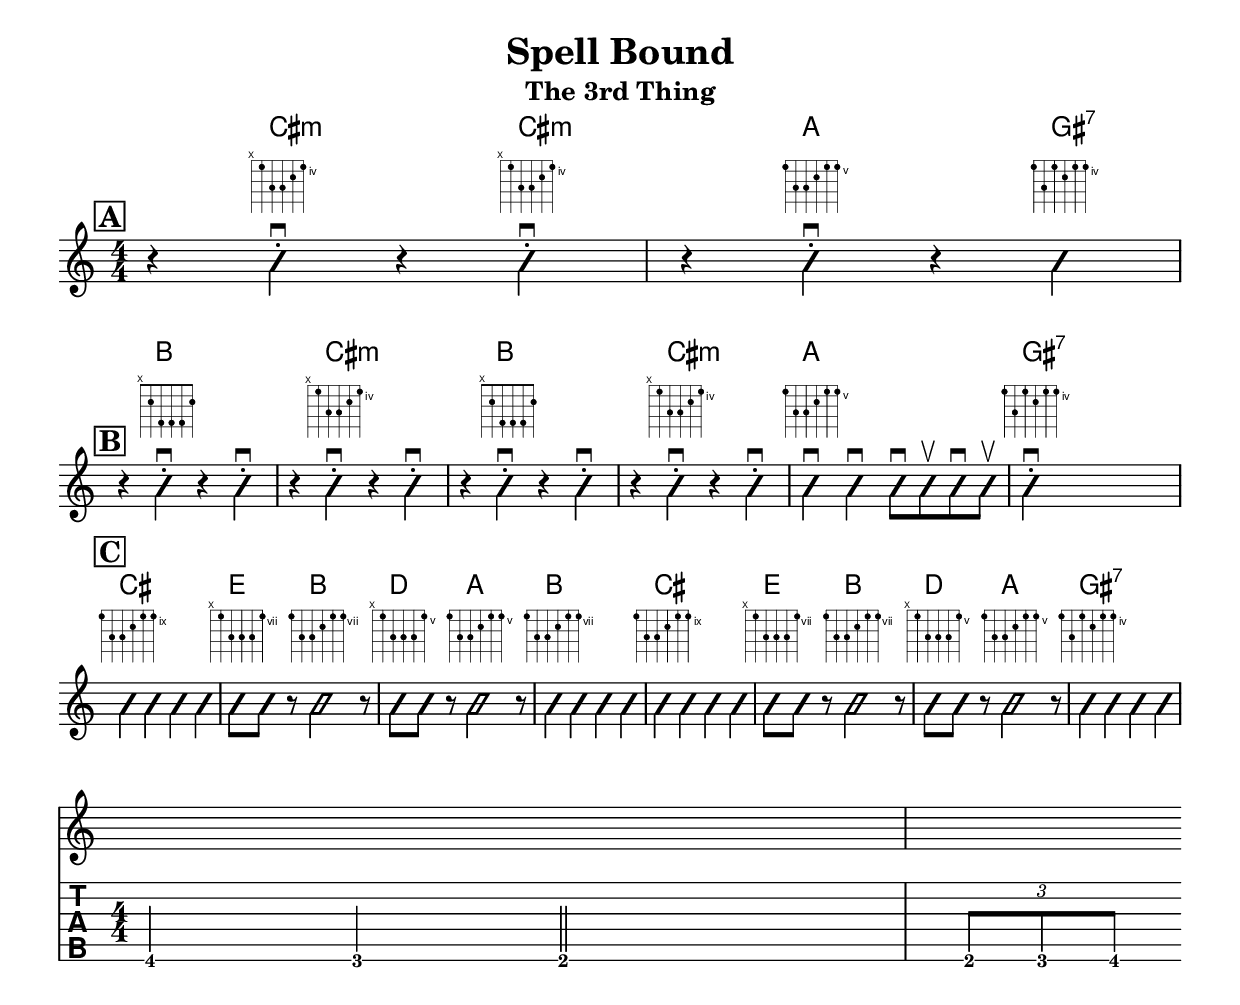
%
%
%
\version "2.23.2"
\include "english.ly"
\include "articulate.ly"
\header {
  title = "Spell Bound"
  subtitle = "The 3rd Thing"
  arranger = ""
  composer = ""
}

\layout {
  \context {
    \Score
    \omit BarNumber

  }
  indent = 0.0
  \override Voice.StringNumber.stencil = ##f

}

\include "predefined-guitar-fretboards.ly"
\layout { indent = 0.0\cm }

% Make a blank new fretboard table
#(define custom-fretboard-table-one (make-fretboard-table))

% Make a new fretboard table as a copy of default-fret-table
#(define custom-fretboard-table-two (make-fretboard-table default-fret-table))

% Add a chord to custom-fretboard-table-one
\storePredefinedDiagram #custom-fretboard-table-one
\chordmode{cs:m}
#guitar-tuning
"x;4;6;6;5;4;"
\storePredefinedDiagram #custom-fretboard-table-one
\chordmode{a}
#guitar-tuning
"5;7;7;6;5;5;"
\storePredefinedDiagram #custom-fretboard-table-one
\chordmode{gs:7}
#guitar-tuning
"4;6;4;5;4;4;"
\storePredefinedDiagram #custom-fretboard-table-one
\chordmode{b}
#guitar-tuning
"x;2;4;4;4;2;"
\storePredefinedDiagram #custom-fretboard-table-one
\chordmode{b'}
#guitar-tuning
"7;9;9;8;7;7;"
\storePredefinedDiagram #custom-fretboard-table-one
\chordmode{cs}
#guitar-tuning
"9;11;11;10;9;9;"
\storePredefinedDiagram #custom-fretboard-table-one
\chordmode{e}
#guitar-tuning
"x;7;9;9;9;7;"
\storePredefinedDiagram #custom-fretboard-table-one
\chordmode{d}
#guitar-tuning
"x;5;7;7;7;5;"


% Add a chord to custom-fretboard-table-two
chords_music = {
  \chordmode  {
    \set chordNameSeparator = \markup { "/" }
    \set predefinedDiagramTable = #custom-fretboard-table-one
    s4 cs:m s cs:m | s4 a s4 gs:7 
    s4 b s s | s4 cs:m s4 s
    s4 b s s | s4 cs:m s4 s
    a1 | gs1:7
    cs1 e4. b'2 s8 d4. a2 s8  b'1
    cs1 e4. b'2 s8 d4. a2 s8 gs1:7
  }
}

music = {
  \numericTimeSignature
  \time 4/4
  \stemDown
  \override Beam.concaveness = #10000

  \relative c {
    \override Score.RehearsalMark.stencil =
    #(make-stencil-boxer 0.15 0.3 ly:text-interface::print)
    \mark \default

    \override Beam.concaveness = #10000

    r4 cs4 \downbow \staccato r4 cs4 \downbow \staccato r4 a4 \downbow \staccato  r4 g4
    \break
    \mark \default
    r4 b4 \downbow \staccato r4 b4 \downbow \staccato r4 cs4 \downbow \staccato r4 cs4 \downbow \staccato
    r4 b4 \downbow \staccato r4 b4 \downbow \staccato r4 cs4 \downbow \staccato r4 cs4 \downbow \staccato
    a4 \downbow a4 \downbow a8 \downbow  a8 \upbow a8 \downbow  a8 \upbow | g4 \downbow \staccato s2. | 
    \break
    \mark \default
    c4 c4 c4 c4 e8 e8 r8 b2 r8 d8 d8 r8 a2 r8 b4 b4 b4 b4 
    c4 c4 c4 c4 e8 e8 r8 b2 r8 d8 d8 r8 a2 r8 b4 b4 b4 b4 
    \break

  }
}

<<
  \new ChordNames {
    \time 4/4
    \key a \major
    \chords_music
  }

  \new FretBoards {
    \time 4/4
    \key a \major
    \chords_music
  }

  \new Voice \with {
    \consists "Pitch_squash_engraver"
  } {
    \relative c {
      \improvisationOn
      \music
    }
    \new TabStaff {
      \tabFullNotation
      \clef moderntab
      \relative c {
       gs g fs2 \tuplet 3/2 {fs8 g gs}
      }
    }
  }
  
>>

\score {
  \unfoldRepeats \articulate
  \music
  \midi {
    \tempo 4 = 100
  }
}
